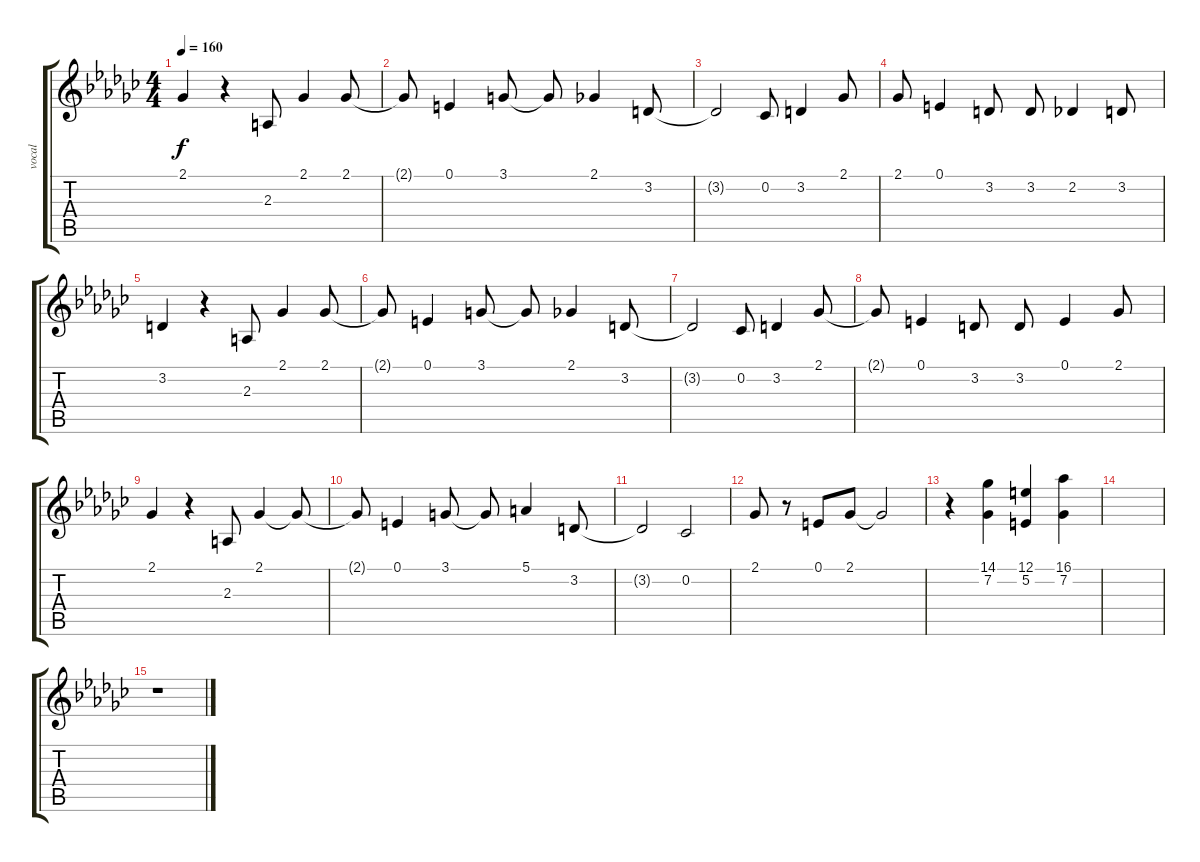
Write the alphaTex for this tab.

\track ("vocal" "vocal") {instrument koto}
\staff {score tabs}
\tuning (E4 B3 G3 D3 A2 E2) {hide}
\ts (4 4)
\tempo 160
\clef g2
\ks gb
2.1{t}.4{dy f} r.4 2.3.8 2.1.4 2.1.8 |
2.1{t}.8 0.1.4 3.1.8 3.1{t}.8 2.1.4 3.2.8 |
3.2{t}.2 0.2.8 3.2.4 2.1.8 |
2.1.8 0.1.4 3.2.8 3.2.8 2.2.4 3.2.8 |
3.2.4 r.4 2.3.8 2.1.4 2.1.8 |
2.1{t}.8 0.1.4 3.1.8 3.1{t}.8 2.1.4 3.2.8 |
3.2{t}.2 0.2.8 3.2.4 2.1.8 |
2.1{t}.8 0.1.4 3.2.8 3.2.8 0.1.4 2.1.8 |
2.1.4 r.4 2.3.8 2.1.4 2.1{t}.8 |
2.1{t}.8 0.1.4 3.1.8 3.1{t}.8 5.1.4 3.2.8 |
3.2{t}.2 0.2.2 |
2.1.8 r.8 0.1.8 2.1.8 2.1{t}.2 |
r.4 (14.1 7.2).4 (12.1 5.2).4 (16.1 7.2).4 |
|
r.1
